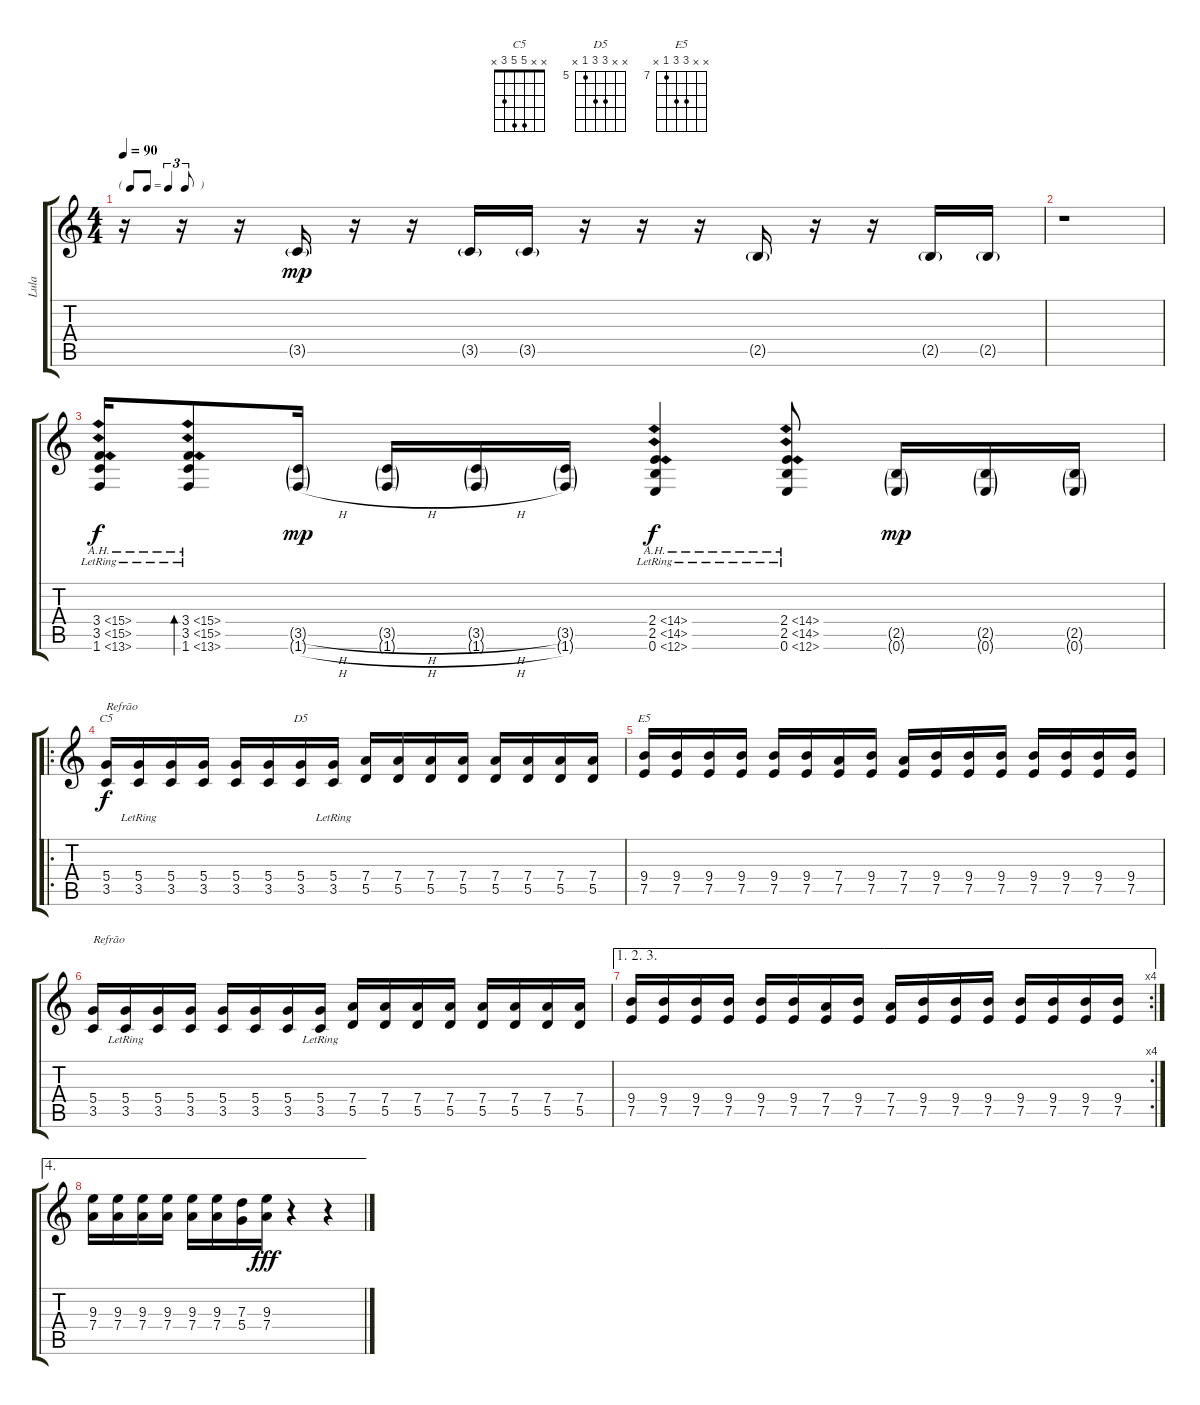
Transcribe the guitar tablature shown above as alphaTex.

\track ("Lula" "Lula") {instrument distortionguitar}
\staff {score tabs}
\tuning (E4 B3 G3 D3 A2 E2) {hide}
\chord ("C5" x x 5 5 3 x)
\chord ("D5" x x 7 7 5 x) {firstfret 5}
\chord ("E5" x x 9 9 7 x) {firstfret 7}
\ts (4 4)
\tf triplet8th
\tempo 90
\clef g2
\ks c
r.16{dy mp} r.16 r.16 3.5{g}.16 r.16 r.16 3.5{g}.16 3.5{g}.16 r.16 r.16 r.16 2.5{g}.16 r.16 r.16 2.5{g}.16 2.5{g}.16 |
r.1 |
(3.4{ah 12 lr} 3.5{ah 12 lr} 1.6{ah 12}).16{dy f volume 16} (3.4{ah 12 lr} 3.5{ah 12} 1.6{ah 12 lr}).8{bd 120} (3.5{h g} 1.6{h g}).16{dy mp} (3.5{h g} 1.6{h g}).16 (3.5{h g} 1.6{h g}).16 (3.5{g} 1.6{g}).16 (2.4{ah 12 lr} 2.5{ah 12 lr} 0.6{ah 12 lr}).4{dy f} (2.4{ah 12 lr} 2.5{ah 12 lr} 0.6{ah 12 lr}).8 (2.5{g} 0.6{g}).16{dy mp} (2.5{g} 0.6{g}).16 (2.5{g} 0.6{g}).16 |
\ro
(5.4 3.5).16{ch "C5" txt "Refrão" dy f volume 15} (5.4{lr} 3.5{lr}).16 (5.4 3.5).16 (5.4 3.5).16 (5.4 3.5).16 (5.4 3.5).16 (5.4 3.5).16{ch "D5"} (5.4{lr} 3.5{lr}).16 (7.4 5.5).16 (7.4 5.5).16 (7.4 5.5).16 (7.4 5.5).16 (7.4 5.5).16 (7.4 5.5).16 (7.4 5.5).16 (7.4 5.5).16 |
(9.4 7.5).16{ch "E5"} (9.4 7.5).16 (9.4 7.5).16 (9.4 7.5).16 (9.4 7.5).16 (9.4 7.5).16 (7.4 7.5).16 (9.4 7.5).16 (7.4 7.5).16 (9.4 7.5).16 (9.4 7.5).16 (9.4 7.5).16 (9.4 7.5).16 (9.4 7.5).16 (9.4 7.5).16 (9.4 7.5).16 |
(5.4 3.5).16{txt "Refrão" volume 15} (5.4{lr} 3.5{lr}).16 (5.4 3.5).16 (5.4 3.5).16 (5.4 3.5).16 (5.4 3.5).16 (5.4 3.5).16 (5.4{lr} 3.5{lr}).16 (7.4 5.5).16 (7.4 5.5).16 (7.4 5.5).16 (7.4 5.5).16 (7.4 5.5).16 (7.4 5.5).16 (7.4 5.5).16 (7.4 5.5).16 |
\ae (1 2 3)
\rc 4
(9.4 7.5).16 (9.4 7.5).16 (9.4 7.5).16 (9.4 7.5).16 (9.4 7.5).16 (9.4 7.5).16 (7.4 7.5).16 (9.4 7.5).16 (7.4 7.5).16 (9.4 7.5).16 (9.4 7.5).16 (9.4 7.5).16 (9.4 7.5).16 (9.4 7.5).16 (9.4 7.5).16 (9.4 7.5).16 |
\ae 4
(9.3 7.4).16 (9.3 7.4).16 (9.3 7.4).16 (9.3 7.4).16 (9.3 7.4).16 (9.3 7.4).16 (7.3 5.4).16 (9.3 7.4).16{dy fff} r.4 r.4
